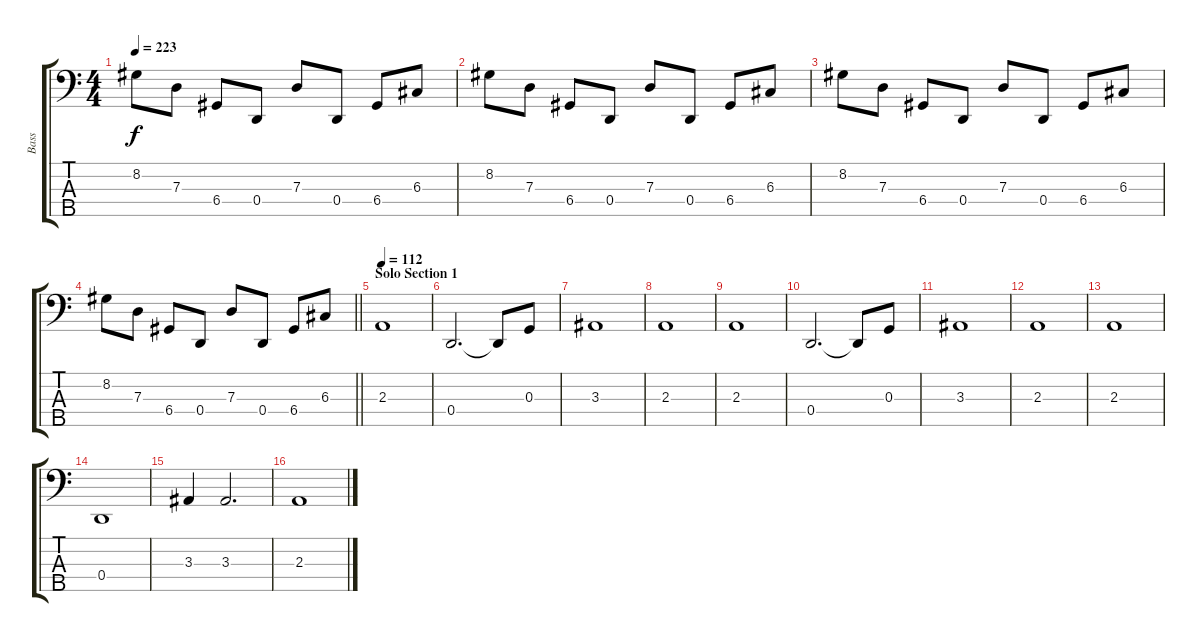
\track ("Bass" "Bass") {instrument electricbassfinger}
\staff {score tabs}
\tuning (F2 C2 G1 D1 A0) {hide}
\ts (4 4)
\tempo 223
\clef f4
\ks c
8.2.8{dy f} 7.3.8 6.4.8 0.4.8 7.3.8 0.4.8 6.4.8 6.3.8 |
8.2.8 7.3.8 6.4.8 0.4.8 7.3.8 0.4.8 6.4.8 6.3.8 |
8.2.8 7.3.8 6.4.8 0.4.8 7.3.8 0.4.8 6.4.8 6.3.8 |
\barLineRight lightlight
8.2.8 7.3.8 6.4.8 0.4.8 7.3.8 0.4.8 6.4.8 6.3.8 |
\section ("" "Solo Section 1")
\tempo 112
2.3.1 |
0.4.2{d} 0.4{t}.8 0.3.8 |
3.3.1 |
2.3.1 |
2.3.1 |
0.4.2{d} 0.4{t}.8 0.3.8 |
3.3.1 |
2.3.1 |
2.3.1 |
0.4.1 |
3.3.4 3.3.2{d} |
2.3.1
